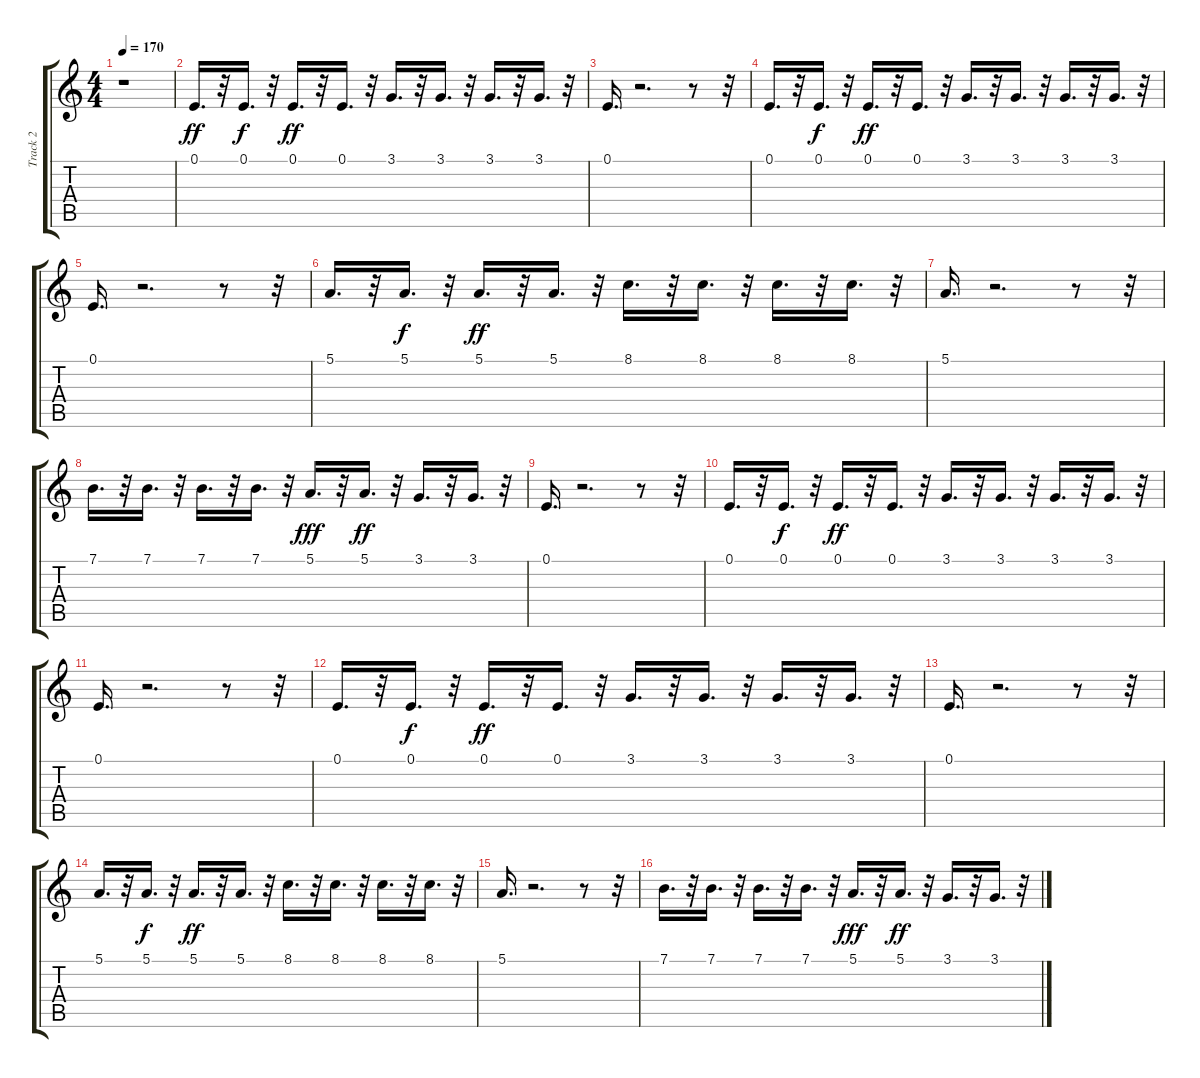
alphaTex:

\track ("Track 2" "Track 2") {instrument fx4atmosphere}
\staff {score tabs}
\tuning (E4 B3 G3 D3 A2 E2) {hide}
\ts (4 4)
\tempo 170
\clef g2
\ks c
r.1{dy ff} |
0.1.16{d} r.32 0.1.16{d dy f} r.32 0.1.16{d dy ff} r.32 0.1.16{d} r.32 3.1.16{d} r.32 3.1.16{d} r.32 3.1.16{d} r.32 3.1.16{d} r.32 |
0.1.16{d} r.2{d} r.8 r.32 |
0.1.16{d} r.32 0.1.16{d dy f} r.32 0.1.16{d dy ff} r.32 0.1.16{d} r.32 3.1.16{d} r.32 3.1.16{d} r.32 3.1.16{d} r.32 3.1.16{d} r.32 |
0.1.16{d} r.2{d} r.8 r.32 |
5.1.16{d} r.32 5.1.16{d dy f} r.32 5.1.16{d dy ff} r.32 5.1.16{d} r.32 8.1.16{d} r.32 8.1.16{d} r.32 8.1.16{d} r.32 8.1.16{d} r.32 |
5.1.16{d} r.2{d} r.8 r.32 |
7.1.16{d} r.32 7.1.16{d} r.32 7.1.16{d} r.32 7.1.16{d} r.32 5.1.16{d dy fff} r.32 5.1.16{d dy ff} r.32 3.1.16{d} r.32 3.1.16{d} r.32 |
0.1.16{d} r.2{d} r.8 r.32 |
0.1.16{d} r.32 0.1.16{d dy f} r.32 0.1.16{d dy ff} r.32 0.1.16{d} r.32 3.1.16{d} r.32 3.1.16{d} r.32 3.1.16{d} r.32 3.1.16{d} r.32 |
0.1.16{d} r.2{d} r.8 r.32 |
0.1.16{d} r.32 0.1.16{d dy f} r.32 0.1.16{d dy ff} r.32 0.1.16{d} r.32 3.1.16{d} r.32 3.1.16{d} r.32 3.1.16{d} r.32 3.1.16{d} r.32 |
0.1.16{d} r.2{d} r.8 r.32 |
5.1.16{d} r.32 5.1.16{d dy f} r.32 5.1.16{d dy ff} r.32 5.1.16{d} r.32 8.1.16{d} r.32 8.1.16{d} r.32 8.1.16{d} r.32 8.1.16{d} r.32 |
5.1.16{d} r.2{d} r.8 r.32 |
7.1.16{d} r.32 7.1.16{d} r.32 7.1.16{d} r.32 7.1.16{d} r.32 5.1.16{d dy fff} r.32 5.1.16{d dy ff} r.32 3.1.16{d} r.32 3.1.16{d} r.32
